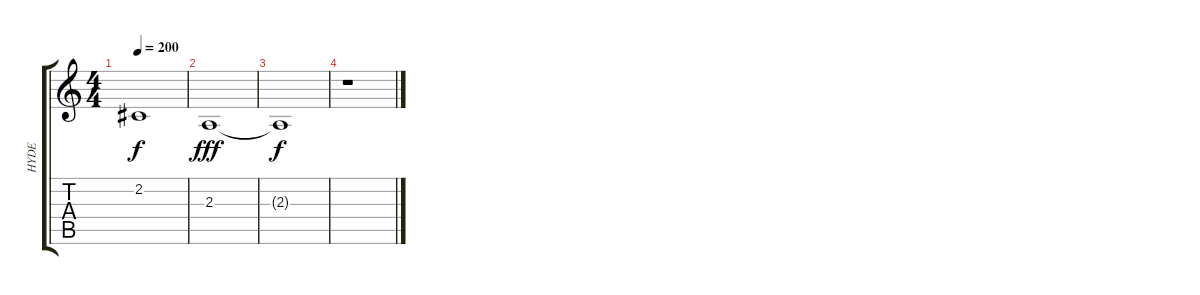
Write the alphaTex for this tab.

\track ("HYDE" "HYDE") {instrument sopranosax}
\staff {score tabs}
\tuning (E4 B3 G3 D3 A2 E2) {hide}
\ts (4 4)
\tempo 200
\clef g2
\ks c
2.2{t}.1{dy f} |
2.3.1{dy fff} |
2.3{t}.1{dy f} |
r.1
